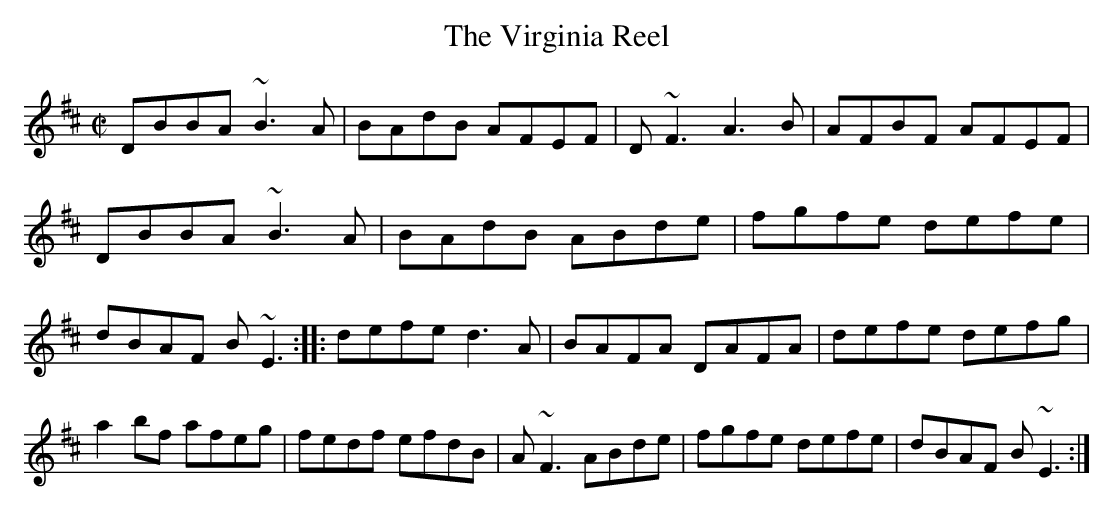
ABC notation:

X:1
T:Virginia Reel, The
K:D
M:C|
DBBA ~B3A|BAdB AFEF|D~F3 A3B|AFBF AFEF|DBBA ~B3A|BAdB ABde|fgfe defe|dBAF B~E3::\
defe d3A|BAFA DAFA|defe defg|a2bf afeg|fedf efdB|A~F3 ABde|fgfe defe|dBAF B~E3:|**
